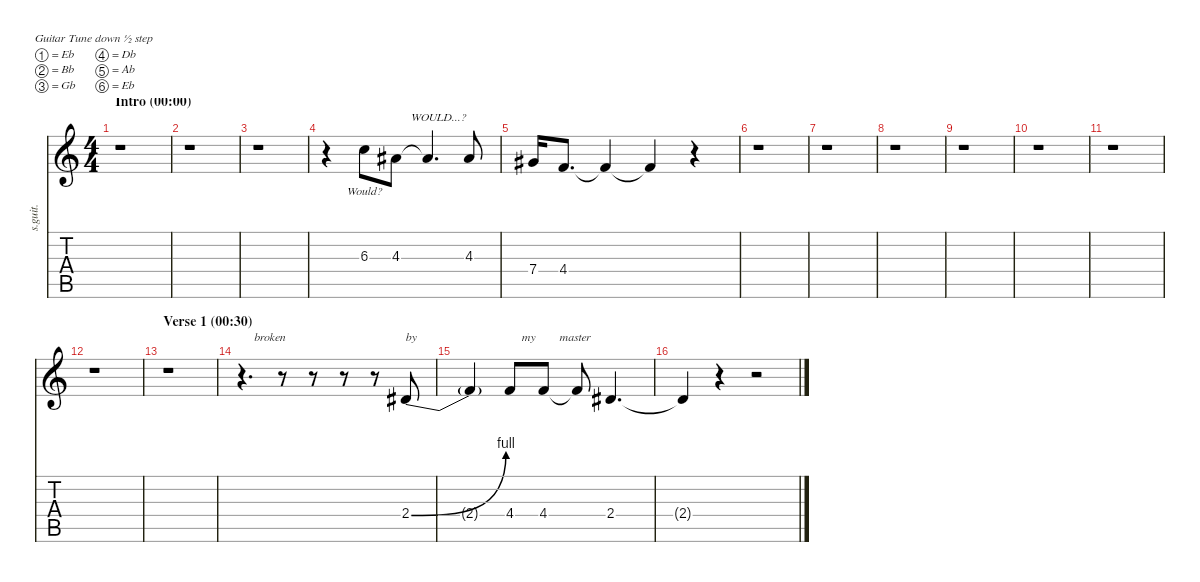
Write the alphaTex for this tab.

\defaultSystemsLayout 4
\hideDynamics
\bracketExtendMode nobrackets
\track ("Layne Staley (Vocals)" "s.guit.") {instrument lead6voice}
\staff {score tabs}
\tuning (Eb4 Bb3 Gb3 Db3 Ab2 Eb2)
\displaytranspose 12
\ts (4 4)
\beaming (8 2 2 2 2)
\section ("" "Intro (00:00)")
\tempo (94 hide)
\clef g2
\ks c
r.1{dy ff instrument lead6voice} |
r.1 |
r.1 |
r.4{txt "                            WOULD...?"} 6.3.8{lyrics (0 "Would?") lyrics (1 "") lyrics (2 "") lyrics (3 "") lyrics (4 "")} 4.3{acc #}.8{lyrics (0 "") lyrics (1 "") lyrics (2 "") lyrics (3 "") lyrics (4 "")} 4.3{t acc #}.4{d lyrics (0 "") lyrics (1 "") lyrics (2 "") lyrics (3 "") lyrics (4 "") dy f} 4.3{acc #}.8{lyrics (0 "") lyrics (1 "") lyrics (2 "") lyrics (3 "") lyrics (4 "") dy ff} |
7.4{acc #}.16{lyrics (0 "") lyrics (1 "") lyrics (2 "") lyrics (3 "") lyrics (4 "")} 4.4.8{d lyrics (0 "") lyrics (1 "") lyrics (2 "") lyrics (3 "") lyrics (4 "")} 4.4{t}.4{lyrics (0 "") lyrics (1 "") lyrics (2 "") lyrics (3 "") lyrics (4 "") dy f} 4.4{t}.4{lyrics (0 "") lyrics (1 "") lyrics (2 "") lyrics (3 "") lyrics (4 "")} r.4 |
r.1 |
r.1 |
r.1 |
r.1 |
r.1 |
r.1 |
r.1 |
\section ("" "Verse 1 (00:30)")
r.1 |
r.4{d txt "    broken "} r.8 r.8 r.8 r.8 2.4{be (bend 0 0 15 4) acc #}.8{txt "by" lyrics (0 "") lyrics (1 "") lyrics (2 "") lyrics (3 "") lyrics (4 "") dy ff} |
2.4{t}.4{lyrics (0 "") lyrics (1 "") lyrics (2 "") lyrics (3 "") lyrics (4 "") dy f} 4.4.8{txt "    my        master " lyrics (0 "") lyrics (1 "") lyrics (2 "") lyrics (3 "") lyrics (4 "") dy ff} 4.4.8{lyrics (0 "") lyrics (1 "") lyrics (2 "") lyrics (3 "") lyrics (4 "")} 4.4{t}.8{lyrics (0 "") lyrics (1 "") lyrics (2 "") lyrics (3 "") lyrics (4 "") dy f} 2.4{acc #}.4{d lyrics (0 "") lyrics (1 "") lyrics (2 "") lyrics (3 "") lyrics (4 "") dy ff} |
2.4{t acc #}.4{lyrics (0 "") lyrics (1 "") lyrics (2 "") lyrics (3 "") lyrics (4 "") dy f} r.4 r.2
